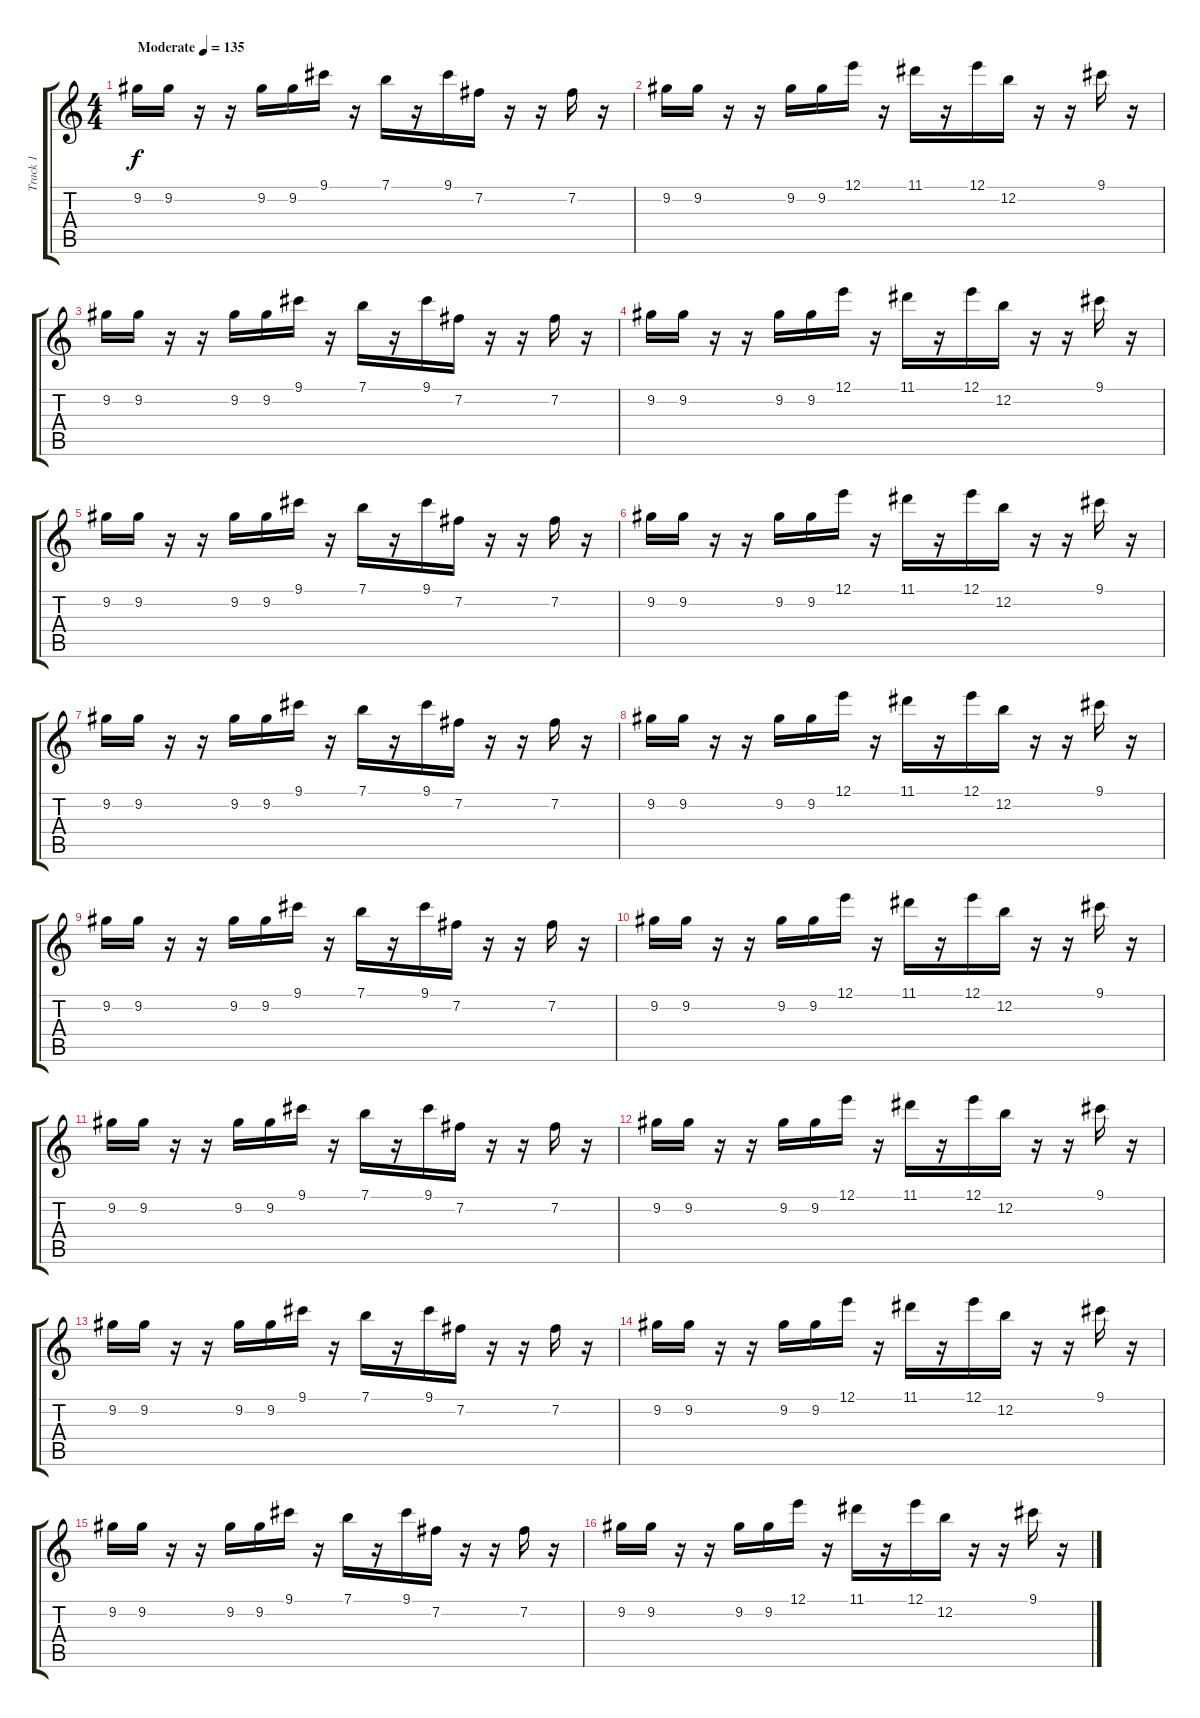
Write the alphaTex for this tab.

\track ("Track 1" "Track 1") {instrument electricguitarmuted}
\staff {score tabs}
\tuning (E4 B3 G3 D3 A2 E2) {hide}
\ts (4 4)
\tempo (135 "Moderate")
\clef g2
\ks c
9.2.16{dy f instrument electricguitarmuted} 9.2.16 r.16 r.16 9.2.16 9.2.16 9.1.16 r.16 7.1.16 r.16 9.1.16 7.2.16 r.16 r.16 7.2.16 r.16 |
9.2.16 9.2.16 r.16 r.16 9.2.16 9.2.16 12.1.16 r.16 11.1.16 r.16 12.1.16 12.2.16 r.16 r.16 9.1.16 r.16 |
9.2.16 9.2.16 r.16 r.16 9.2.16 9.2.16 9.1.16 r.16 7.1.16 r.16 9.1.16 7.2.16 r.16 r.16 7.2.16 r.16 |
9.2.16 9.2.16 r.16 r.16 9.2.16 9.2.16 12.1.16 r.16 11.1.16 r.16 12.1.16 12.2.16 r.16 r.16 9.1.16 r.16 |
9.2.16 9.2.16 r.16 r.16 9.2.16 9.2.16 9.1.16 r.16 7.1.16 r.16 9.1.16 7.2.16 r.16 r.16 7.2.16 r.16 |
9.2.16 9.2.16 r.16 r.16 9.2.16 9.2.16 12.1.16 r.16 11.1.16 r.16 12.1.16 12.2.16 r.16 r.16 9.1.16 r.16 |
9.2.16 9.2.16 r.16 r.16 9.2.16 9.2.16 9.1.16 r.16 7.1.16 r.16 9.1.16 7.2.16 r.16 r.16 7.2.16 r.16 |
9.2.16 9.2.16 r.16 r.16 9.2.16 9.2.16 12.1.16 r.16 11.1.16 r.16 12.1.16 12.2.16 r.16 r.16 9.1.16 r.16 |
9.2.16{instrument overdrivenguitar} 9.2.16 r.16 r.16 9.2.16 9.2.16 9.1.16 r.16 7.1.16 r.16 9.1.16 7.2.16 r.16 r.16 7.2.16 r.16 |
9.2.16 9.2.16 r.16 r.16 9.2.16 9.2.16 12.1.16 r.16 11.1.16 r.16 12.1.16 12.2.16 r.16 r.16 9.1.16 r.16 |
9.2.16 9.2.16 r.16 r.16 9.2.16 9.2.16 9.1.16 r.16 7.1.16 r.16 9.1.16 7.2.16 r.16 r.16 7.2.16 r.16 |
9.2.16 9.2.16 r.16 r.16 9.2.16 9.2.16 12.1.16 r.16 11.1.16 r.16 12.1.16 12.2.16 r.16 r.16 9.1.16 r.16 |
9.2.16 9.2.16 r.16 r.16 9.2.16 9.2.16 9.1.16 r.16 7.1.16 r.16 9.1.16 7.2.16 r.16 r.16 7.2.16 r.16 |
9.2.16 9.2.16 r.16 r.16 9.2.16 9.2.16 12.1.16 r.16 11.1.16 r.16 12.1.16 12.2.16 r.16 r.16 9.1.16 r.16 |
9.2.16 9.2.16 r.16 r.16 9.2.16 9.2.16 9.1.16 r.16 7.1.16 r.16 9.1.16 7.2.16 r.16 r.16 7.2.16 r.16 |
9.2.16 9.2.16 r.16 r.16 9.2.16 9.2.16 12.1.16 r.16 11.1.16 r.16 12.1.16 12.2.16 r.16 r.16 9.1.16 r.16
